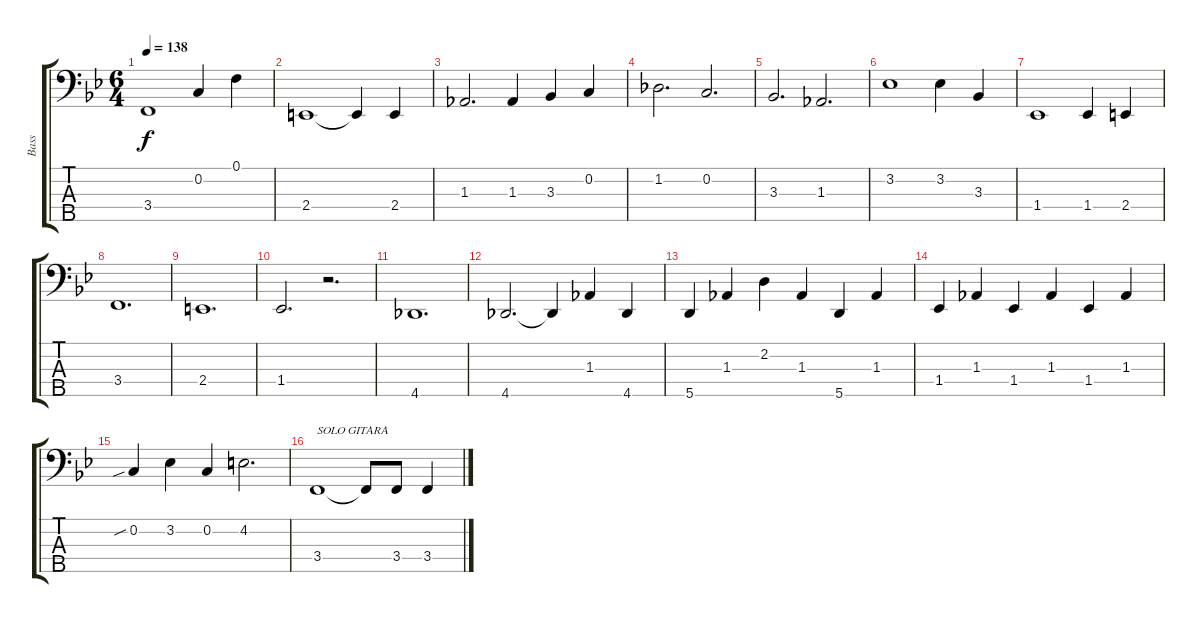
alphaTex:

\track ("Bass" "Bass") {instrument electricbassfinger}
\staff {score tabs}
\tuning (F2 C2 G1 D1 A0) {hide}
\ts (6 4)
\tempo 138
\clef f4
\ks gminor
3.4.1{dy f} 0.2.4 0.1.4 |
2.4.1 2.4{t}.4 2.4.4 |
1.3.2{d} 1.3.4 3.3.4 0.2.4 |
1.2.2{d} 0.2.2{d} |
3.3.2{d} 1.3.2{d} |
3.2.1 3.2.4 3.3.4 |
1.4.1 1.4.4 2.4.4 |
3.4.1{d} |
2.4.1{d} |
1.4.2{d} r.2{d} |
4.5.1{d} |
4.5.2{d} 4.5{t}.4 1.3.4 4.5.4 |
5.5.4 1.3.4 2.2.4 1.3.4 5.5.4 1.3.4 |
1.4.4 1.3.4 1.4.4 1.3.4 1.4.4 1.3.4 |
0.2{sib}.4 3.2.4 0.2.4 4.2.2{d} |
3.4.1{txt "SOLO GITARA"} 3.4{t}.8 3.4.8 3.4.4
